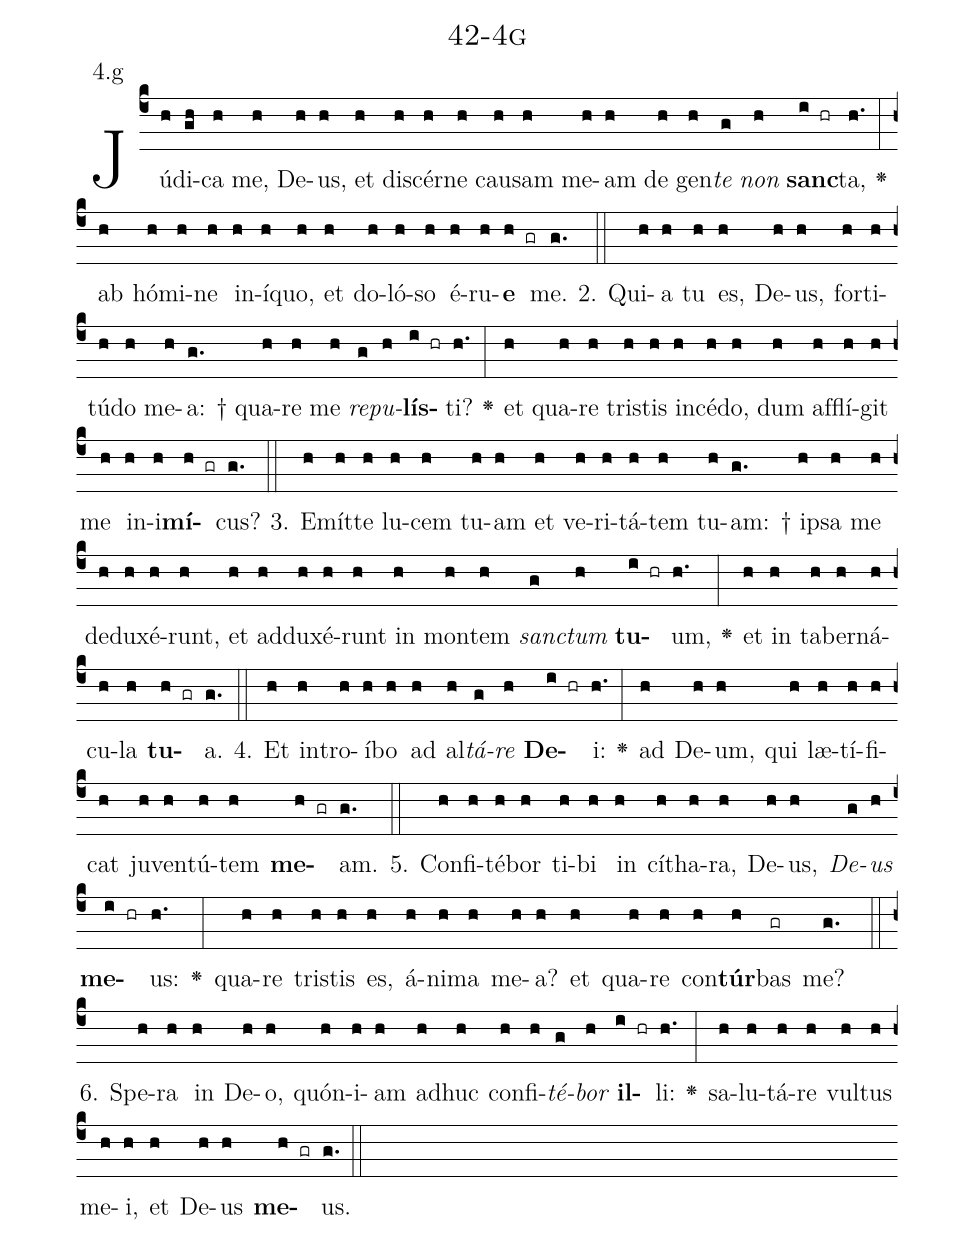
name: 42-4g;
annotation: 4.g;
%%
(c4)Jú(h)di(gh)ca(h) me,(h) De(h)us,(h) et(h) di(h)scér(h)ne(h) cau(h)sam(h) me(h)am(h) de(h) gen(h)<i>te</i>(g) <i>non</i>(h) <b>sanc</b>(i hr)ta,(h.) <v>\greheightstar</v>(:) ab(h) hó(h)mi(h)ne(h) in(h)í(h)quo,(h) et(h) do(h)ló(h)so(h) é(h)ru(h)<b>e</b>(h gr) me.(g.) (::)
2. Qui(h)a(h) tu(h) es,(h) De(h)us,(h) for(h)ti(h)tú(h)do(h) me(h)a: †(g.) qua(h)re(h) me(h) <i>re</i>(g)<i>pu</i>(h)<b>lís</b>(i hr)ti?(h.) <v>\greheightstar</v>(:) et(h) qua(h)re(h) tris(h)tis(h) in(h)cé(h)do,(h) dum(h) af(h)flí(h)git(h) me(h) in(h)i(h)<b>mí</b>(h gr)cus?(g.) (::)
3. E(h)mít(h)te(h) lu(h)cem(h) tu(h)am(h) et(h) ve(h)ri(h)tá(h)tem(h) tu(h)am: †(g.) ip(h)sa(h) me(h) de(h)du(h)xé(h)runt,(h) et(h) ad(h)du(h)xé(h)runt(h) in(h) mon(h)tem(h) <i>sanc</i>(g)<i>tum</i>(h) <b>tu</b>(i hr)um,(h.) <v>\greheightstar</v>(:) et(h) in(h) ta(h)ber(h)ná(h)cu(h)la(h) <b>tu</b>(h gr)a.(g.) (::)
4. Et(h) in(h)tro(h)í(h)bo(h) ad(h) al(h)<i>tá</i>(g)<i>re</i>(h) <b>De</b>(i hr)i:(h.) <v>\greheightstar</v>(:) ad(h) De(h)um,(h) qui(h) læ(h)tí(h)fi(h)cat(h) ju(h)ven(h)tú(h)tem(h) <b>me</b>(h gr)am.(g.) (::)
5. Con(h)fi(h)té(h)bor(h) ti(h)bi(h) in(h) cí(h)tha(h)ra,(h) De(h)us,(h) <i>De</i>(g)<i>us</i>(h) <b>me</b>(i hr)us:(h.) <v>\greheightstar</v>(:) qua(h)re(h) tris(h)tis(h) es,(h) á(h)ni(h)ma(h) me(h)a?(h) et(h) qua(h)re(h) con(h)<b>túr</b>(h)bas(gr) me?(g.) (::)
6. Spe(h)ra(h) in(h) De(h)o,(h) quón(h)i(h)am(h) ad(h)huc(h) con(h)fi(h)<i>té</i>(g)<i>bor</i>(h) <b>il</b>(i hr)li:(h.) <v>\greheightstar</v>(:) sa(h)lu(h)tá(h)re(h) vul(h)tus(h) me(h)i,(h) et(h) De(h)us(h) <b>me</b>(h gr)us.(g.) (::)
